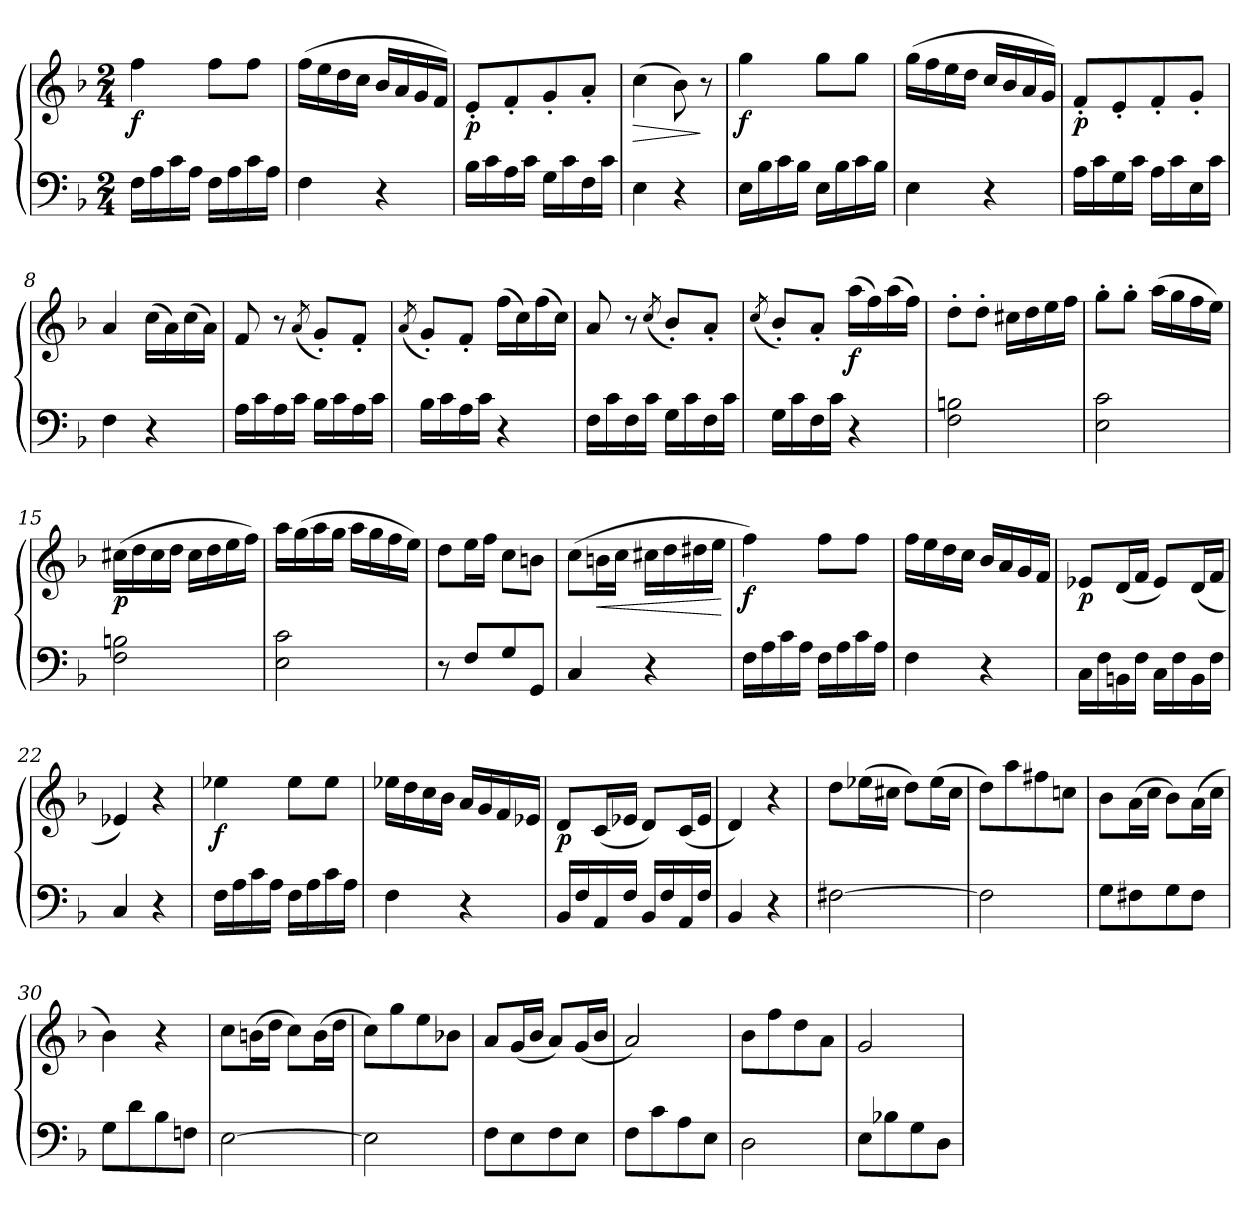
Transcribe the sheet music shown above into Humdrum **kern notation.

**kern	**kern	**dynam
*part1	*part1	*part1
*staff2	*staff1	*staff1/2
*clefF4	*clefG2	*
*k[b-]	*k[b-]	*
*M2/4	*M2/4	*
*MM88	*MM88	*
=1	=1	=1
!	!	!LO:DY:b
16F\LL	4ff\	f
16A\	.	.
16c\	.	.
16A\JJ	.	.
16F\LL	8ff\L	.
16A\	.	.
16c\	8ff\J	.
16A\JJ	.	.
=2	=2	=2
4F\	(>16ff\LL	.
.	16ee\	.
.	16dd\	.
.	16cc\JJ	.
4r	16b-/LL	.
.	16a/	.
.	16g/	.
.	16f/JJ)	.
=3	=3	=3
!	!	!LO:DY:b
16B-\LL	8e'/L	p
16c\	.	.
16A\	8f'/	.
16c\JJ	.	.
16G\LL	8g'/	.
16c\	.	.
16F\	8a'/J	.
16c\JJ	.	.
=4	=4	=4
!	!	!LO:HP:b
4E\	(>4cc\	>
4r	8b-\)	.
.	8r	]
=5	=5	=5
!	!	!LO:DY:b
16E\LL	4gg\	f
16B-\	.	.
16c\	.	.
16B-\JJ	.	.
16E\LL	8gg\L	.
16B-\	.	.
16c\	8gg\J	.
16B-\JJ	.	.
=6	=6	=6
4E\	(>16gg\LL	.
.	16ff\	.
.	16ee\	.
.	16dd\JJ	.
4r	16cc/LL	.
.	16b-/	.
.	16a/	.
.	16g/JJ)	.
!!LO:LB:g=z
=7	=7	=7
!	!	!LO:DY:b
16A\LL	8f'/L	p
16c\	.	.
16G\	8e'/	.
16c\JJ	.	.
16A\LL	8f'/	.
16c\	.	.
16E\	8g'/J	.
16c\JJ	.	.
=8	=8	=8
4F\	4a/	.
4r	(>16cc\LL	.
.	16a\)	.
.	(>16cc\	.
.	16a\JJ)	.
=9	=9	=9
16A\LL	8f/	.
16c\	.	.
16A\	8r	.
16c\JJ	.	.
.	(<8qa/	.
16B-\LL	8g'/L)	.
16c\	.	.
16A\	8f'/J	.
16c\JJ	.	.
=10	=10	=10
.	(<8qa/	.
16B-\LL	8g'/L)	.
16c\	.	.
16A\	8f'/J	.
16c\JJ	.	.
4r	(>16ff\LL	.
.	16cc\)	.
.	(>16ff\	.
.	16cc\JJ)	.
=11	=11	=11
16F\LL	8a/	.
16c\	.	.
16F\	8r	.
16c\JJ	.	.
.	(<8qcc/	.
16G\LL	8b-'/L)	.
16c\	.	.
16F\	8a'/J	.
16c\JJ	.	.
=12	=12	=12
.	(<8qcc/	.
16G\LL	8b-'/L)	.
16c\	.	.
16F\	8a'/J	.
16c\JJ	.	.
!	!	!LO:DY:b
4r	(>16aa\LL	f
.	16ff\)	.
.	(>16aa\	.
.	16ff\JJ)	.
!!LO:LB:g=z
=13	=13	=13
2F\ 2Bn\	8dd'\L	.
.	8dd'\J	.
.	16cc#X\LL	.
.	16dd\	.
.	16ee\	.
.	16ff\JJ	.
=14	=14	=14
2E\ 2c\	8gg'\L	.
.	8gg'\J	.
.	(>16aa\LL	.
.	16gg\	.
.	16ff\	.
.	16ee\JJ)	.
=15	=15	=15
!	!	!LO:DY:b
2F\ 2Bn\	(>16cc#X\LL	p
.	16dd\	.
.	16cc#\	.
.	16dd\JJ	.
.	16cc#\LL	.
.	16dd\	.
.	16ee\	.
.	16ff\JJ)	.
=16	=16	=16
2E\ 2c\	16aa\LL	.
.	(>16gg\	.
.	16aa\	.
.	16gg\JJ	.
.	16aa\LL	.
.	16gg\	.
.	16ff\	.
.	16ee\JJ)	.
=17	=17	=17
8r	8dd\L	.
8F/L	16ee\L	.
.	16ff\JJ	.
8G/	8cc\L	.
8GG/J	8bn\J	.
=18	=18	=18
4C/	(>8cc\L	.
!	!	!LO:HP:b
.	16bn\L	<
.	16cc\JJ	.
4r	16cc#X\LL	.
.	16dd\	.
.	16dd#X\	.
.	16ee\JJ	.
.	.	[
!!LO:LB:g=z
=19	=19	=19
!	!	!LO:DY:b
16F\LL	4ff\)	f
16A\	.	.
16c\	.	.
16A\JJ	.	.
16F\LL	8ff\L	.
16A\	.	.
16c\	8ff\J	.
16A\JJ	.	.
=20	=20	=20
4F\	16ff\LL	.
.	16ee\	.
.	16dd\	.
.	16cc\JJ	.
4r	16b-/LL	.
.	16a/	.
.	16g/	.
.	16f/JJ	.
=21	=21	=21
!	!	!LO:DY:b
16C\LL	8e-X/L	p
16F\	.	.
16BBn\	(<16d/L	.
16F\JJ	16f/JJ	.
16C\LL	8e-/L)	.
16F\	.	.
16BB\	(<16d/L	.
16F\JJ	16f/JJ	.
=22	=22	=22
4C/	4e-X/)	.
4r	4r	.
=23	=23	=23
!	!	!LO:DY:b
16F\LL	4ee-X\	f
16A\	.	.
16c\	.	.
16A\JJ	.	.
16F\LL	8ee-\L	.
16A\	.	.
16c\	8ee-\J	.
16A\JJ	.	.
=24	=24	=24
4F\	16ee-X\LL	.
.	16dd\	.
.	16cc\	.
.	16b-\JJ	.
4r	16a/LL	.
.	16g/	.
.	16f/	.
.	16e-X/JJ	.
!!LO:LB:g=z
=25	=25	=25
!	!	!LO:DY:b
16BB-/LL	8d/L	p
16F/	.	.
16AA/	(<16c/L	.
16F/JJ	16e-X/JJ	.
16BB-/LL	8d/L)	.
16F/	.	.
16AA/	(<16c/L	.
16F/JJ	16e-/JJ	.
=26	=26	=26
4BB-/	4d/)	.
4r	4r	.
=27	=27	=27
[2F#X\	8dd\L	.
.	(>16ee-X\L	.
.	16cc#X\JJ	.
.	8dd\L)	.
.	(>16ee-\L	.
.	16cc#\JJ	.
=28	=28	=28
2F#\]	8dd\L)	.
.	8aa\	.
.	8ff#X\	.
.	8ccn\J	.
=29	=29	=29
8G\L	8b-\L	.
8F#X\	(>16a\L	.
.	16cc\JJ	.
8G\	8b-\L)	.
8F#\J	(>16a\L	.
.	16cc\JJ	.
=30	=30	=30
8G\L	4b-\)	.
8d\	.	.
8B-\	4r	.
8Fn\J	.	.
=31	=31	=31
[2E\	8cc\L	.
.	(>16bn\L	.
.	16dd\JJ	.
.	8cc\L)	.
.	(>16b\L	.
.	16dd\JJ	.
!!LO:PB:g=z
=32	=32	=32
2E\]	8cc\L)	.
.	8gg\	.
.	8ee\	.
.	8b-X\J	.
!!LO:LB:g=z
=33	=33	=33
8F\L	8a/L	.
8E\	(<16g/L	.
.	16b-/JJ	.
8F\	8a/L)	.
8E\J	(<16g/L	.
.	16b-/JJ	.
=34	=34	=34
8F\L	2a/)	.
8c\	.	.
8A\	.	.
8E\J	.	.
=35	=35	=35
2D\	8b-\L	.
.	8ff\	.
.	8dd\	.
.	8a\J	.
=36	=36	=36
8E\L	2g/	.
8B-X\	.	.
8G\	.	.
8D\J	.	.
=	=	=
*-	*-	*-
